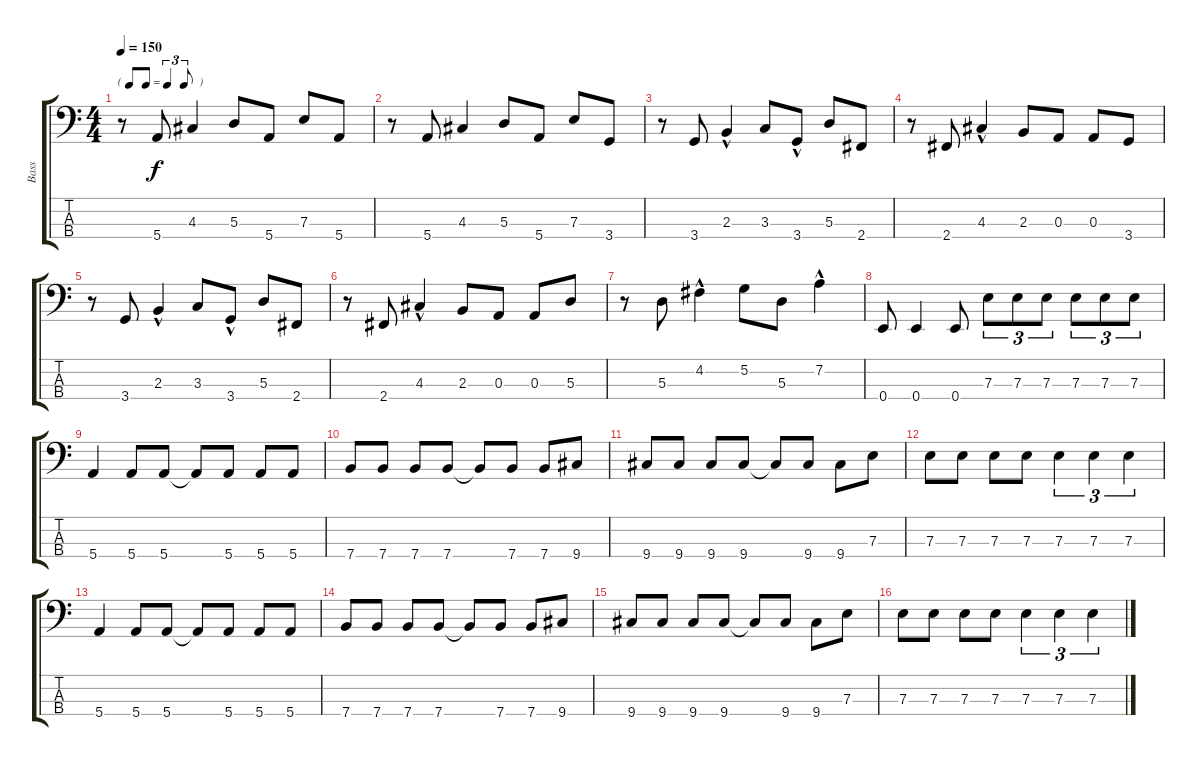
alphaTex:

\track ("Bass" "Bass") {instrument electricbasspick}
\staff {score tabs}
\tuning (G2 D2 A1 E1) {hide}
\ts (4 4)
\tf triplet8th
\tempo 150
\clef f4
\ks c
r.8{dy f} 5.4.8 4.3.4 5.3.8 5.4.8 7.3.8 5.4.8 |
r.8 5.4.8 4.3.4 5.3.8 5.4.8 7.3.8 3.4.8 |
r.8 3.4.8 2.3{hac}.4 3.3.8 3.4{hac}.8 5.3.8 2.4.8 |
r.8 2.4.8 4.3{hac}.4 2.3.8 0.3.8 0.3.8 3.4.8 |
r.8 3.4.8 2.3{hac}.4 3.3.8 3.4{hac}.8 5.3.8 2.4.8 |
r.8 2.4.8 4.3{hac}.4 2.3.8 0.3.8 0.3.8 5.3.8 |
r.8 5.3.8 4.2{hac}.4 5.2.8 5.3.8 7.2{hac}.4 |
0.4.8 0.4.4 0.4.8 7.3.8{tu (3 2)} 7.3.8{tu (3 2)} 7.3.8{tu (3 2)} 7.3.8{tu (3 2)} 7.3.8{tu (3 2)} 7.3.8{tu (3 2)} |
5.4.4 5.4.8 5.4.8 5.4{t}.8 5.4.8 5.4.8 5.4.8 |
7.4.8 7.4.8 7.4.8 7.4.8 7.4{t}.8 7.4.8 7.4.8 9.4.8 |
9.4.8 9.4.8 9.4.8 9.4.8 9.4{t}.8 9.4.8 9.4.8 7.3.8 |
7.3.8 7.3.8 7.3.8 7.3.8 7.3.4{tu (3 2)} 7.3.4{tu (3 2)} 7.3.4{tu (3 2)} |
5.4.4 5.4.8 5.4.8 5.4{t}.8 5.4.8 5.4.8 5.4.8 |
7.4.8 7.4.8 7.4.8 7.4.8 7.4{t}.8 7.4.8 7.4.8 9.4.8 |
9.4.8 9.4.8 9.4.8 9.4.8 9.4{t}.8 9.4.8 9.4.8 7.3.8 |
7.3.8 7.3.8 7.3.8 7.3.8 7.3.4{tu (3 2)} 7.3.4{tu (3 2)} 7.3.4{tu (3 2)}
